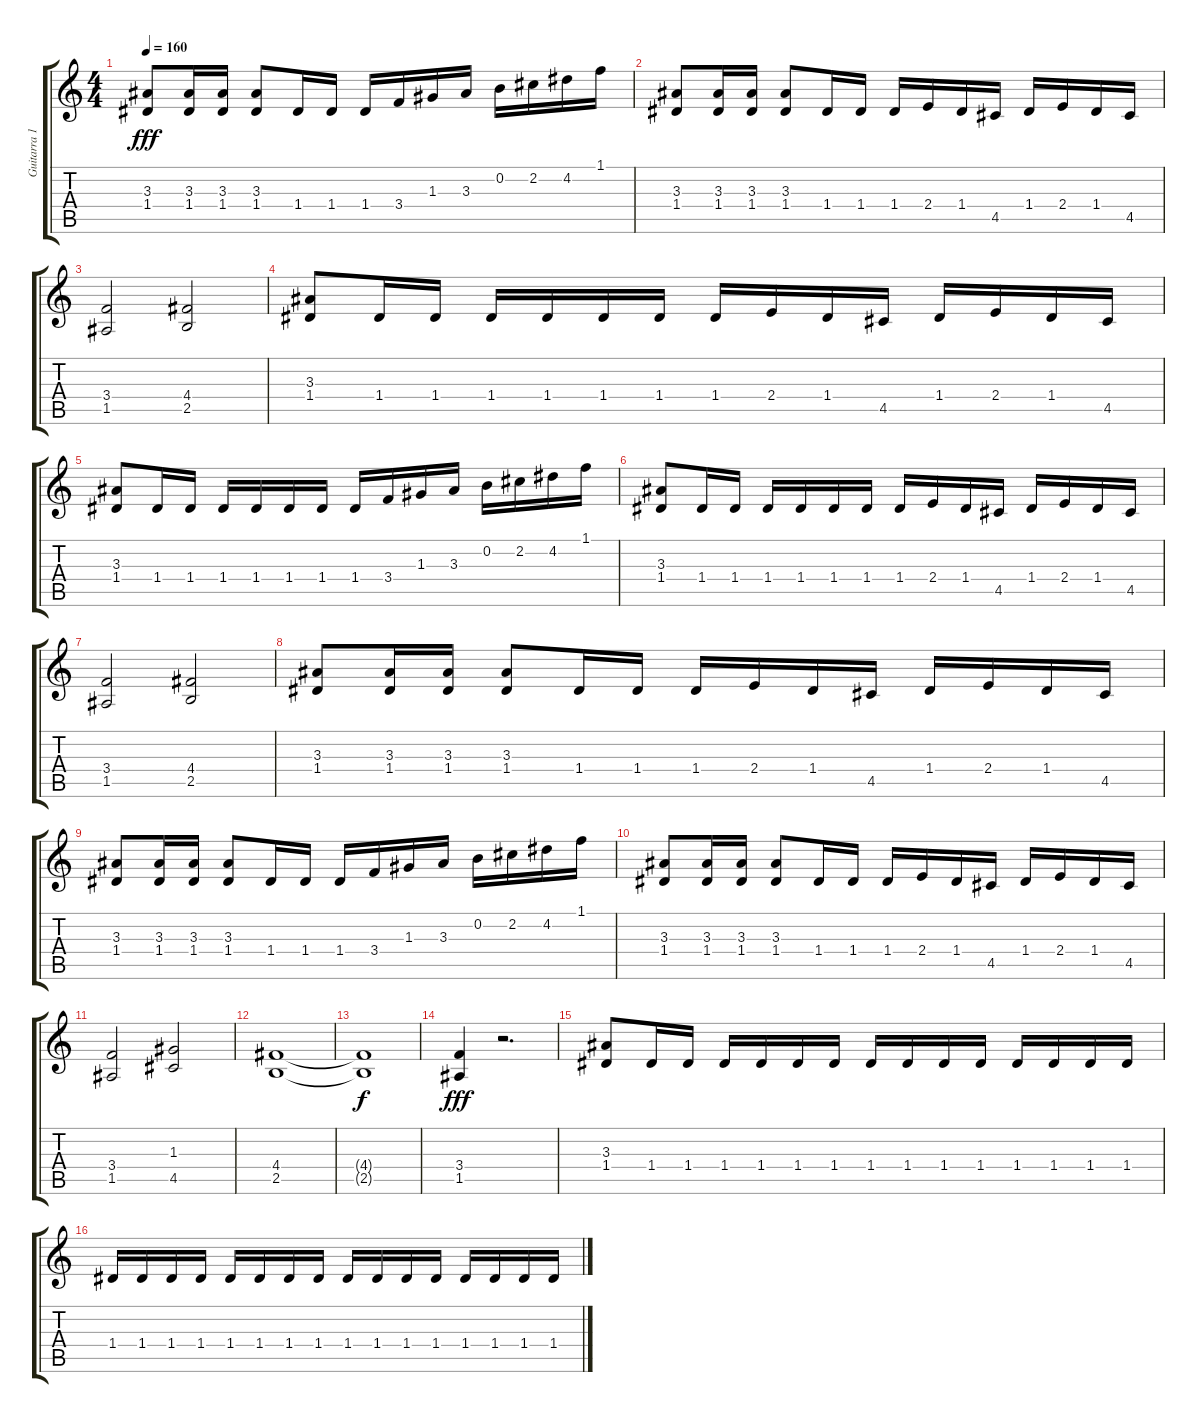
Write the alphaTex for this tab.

\track ("Guitarra 1" "Guitarra 1") {instrument overdrivenguitar}
\staff {score tabs}
\tuning (E4 B3 G3 D3 A2 E2) {hide}
\ts (4 4)
\tempo 160
\clef g2
\ks c
(3.3 1.4).8{dy fff} (3.3 1.4).16 (3.3 1.4).16 (3.3 1.4).8 1.4.16 1.4.16 1.4.16 3.4.16 1.3.16 3.3.16 0.2.16 2.2.16 4.2.16 1.1.16 |
(3.3 1.4).8 (3.3 1.4).16 (3.3 1.4).16 (3.3 1.4).8 1.4.16 1.4.16 1.4.16 2.4.16 1.4.16 4.5.16 1.4.16 2.4.16 1.4.16 4.5.16 |
(3.4 1.5).2 (4.4 2.5).2 |
(3.3 1.4).8 1.4.16 1.4.16 1.4.16 1.4.16 1.4.16 1.4.16 1.4.16 2.4.16 1.4.16 4.5.16 1.4.16 2.4.16 1.4.16 4.5.16 |
(3.3 1.4).8 1.4.16 1.4.16 1.4.16 1.4.16 1.4.16 1.4.16 1.4.16 3.4.16 1.3.16 3.3.16 0.2.16 2.2.16 4.2.16 1.1.16 |
(3.3 1.4).8 1.4.16 1.4.16 1.4.16 1.4.16 1.4.16 1.4.16 1.4.16 2.4.16 1.4.16 4.5.16 1.4.16 2.4.16 1.4.16 4.5.16 |
(3.4 1.5).2 (4.4 2.5).2 |
(3.3 1.4).8 (3.3 1.4).16 (3.3 1.4).16 (3.3 1.4).8 1.4.16 1.4.16 1.4.16 2.4.16 1.4.16 4.5.16 1.4.16 2.4.16 1.4.16 4.5.16 |
(3.3 1.4).8 (3.3 1.4).16 (3.3 1.4).16 (3.3 1.4).8 1.4.16 1.4.16 1.4.16 3.4.16 1.3.16 3.3.16 0.2.16 2.2.16 4.2.16 1.1.16 |
(3.3 1.4).8 (3.3 1.4).16 (3.3 1.4).16 (3.3 1.4).8 1.4.16 1.4.16 1.4.16 2.4.16 1.4.16 4.5.16 1.4.16 2.4.16 1.4.16 4.5.16 |
(3.4 1.5).2 (1.3 4.5).2 |
(4.4 2.5).1 |
(4.4{t} 2.5{t}).1{dy f} |
(3.4 1.5).4{dy fff} r.2{d} |
(3.3 1.4).8 1.4.16 1.4.16 1.4.16 1.4.16 1.4.16 1.4.16 1.4.16 1.4.16 1.4.16 1.4.16 1.4.16 1.4.16 1.4.16 1.4.16 |
1.4.16 1.4.16 1.4.16 1.4.16 1.4.16 1.4.16 1.4.16 1.4.16 1.4.16 1.4.16 1.4.16 1.4.16 1.4.16 1.4.16 1.4.16 1.4.16
